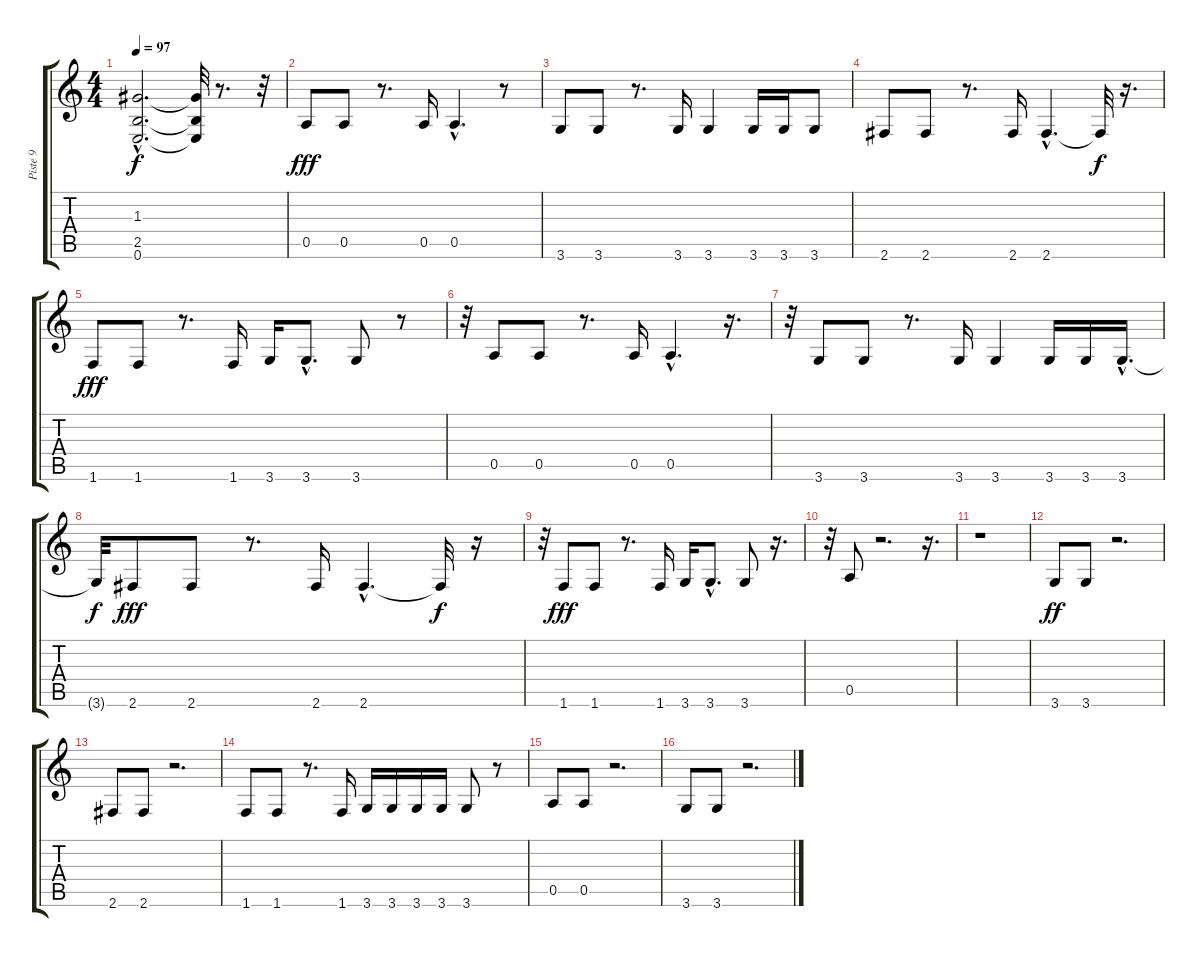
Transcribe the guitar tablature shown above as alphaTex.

\track ("Piste 9" "Piste 9") {instrument overdrivenguitar}
\staff {score tabs}
\tuning (E4 B3 G3 D3 A2 E2) {hide}
\ts (4 4)
\tempo 97
\clef g2
\ks c
(1.3{hac} 2.5{hac} 0.6{hac}).2{d dy f} (1.3{t} 2.5{t} 0.6{t}).32 r.8{d} r.32 |
0.5.8{dy fff} 0.5.8 r.8{d} 0.5.16 0.5{hac}.4{d} r.8 |
3.6.8 3.6.8 r.8{d} 3.6.16 3.6.4 3.6.16 3.6.16 3.6.8 |
2.6.8 2.6.8 r.8{d} 2.6.16 2.6{hac}.4{d} 2.6{t}.32{dy f} r.16{d} |
1.6.8{dy fff} 1.6.8 r.8{d} 1.6.16 3.6.16 3.6{hac}.8{d} 3.6.8 r.8 |
r.32 0.5.8 0.5.8 r.8{d} 0.5.16 0.5{hac}.4{d} r.16{d} |
r.32 3.6.8 3.6.8 r.8{d} 3.6.16 3.6.4 3.6.16 3.6.16 3.6{hac}.16{d} |
3.6{t}.32{dy f} 2.6.8{dy fff} 2.6.8 r.8{d} 2.6.16 2.6{hac}.4{d} 2.6{t}.32{dy f} r.16 |
r.32 1.6.8{dy fff} 1.6.8 r.8{d} 1.6.16 3.6.16 3.6{hac}.8{d} 3.6.8 r.16{d} |
r.32 0.5.8 r.2{d} r.16{d} |
r.1 |
3.6.8{dy ff} 3.6.8 r.2{d} |
2.6.8 2.6.8 r.2{d} |
1.6.8 1.6.8 r.8{d} 1.6.16 3.6.16 3.6.16 3.6.16 3.6.16 3.6.8 r.8 |
0.5.8 0.5.8 r.2{d} |
3.6.8 3.6.8 r.2{d}
